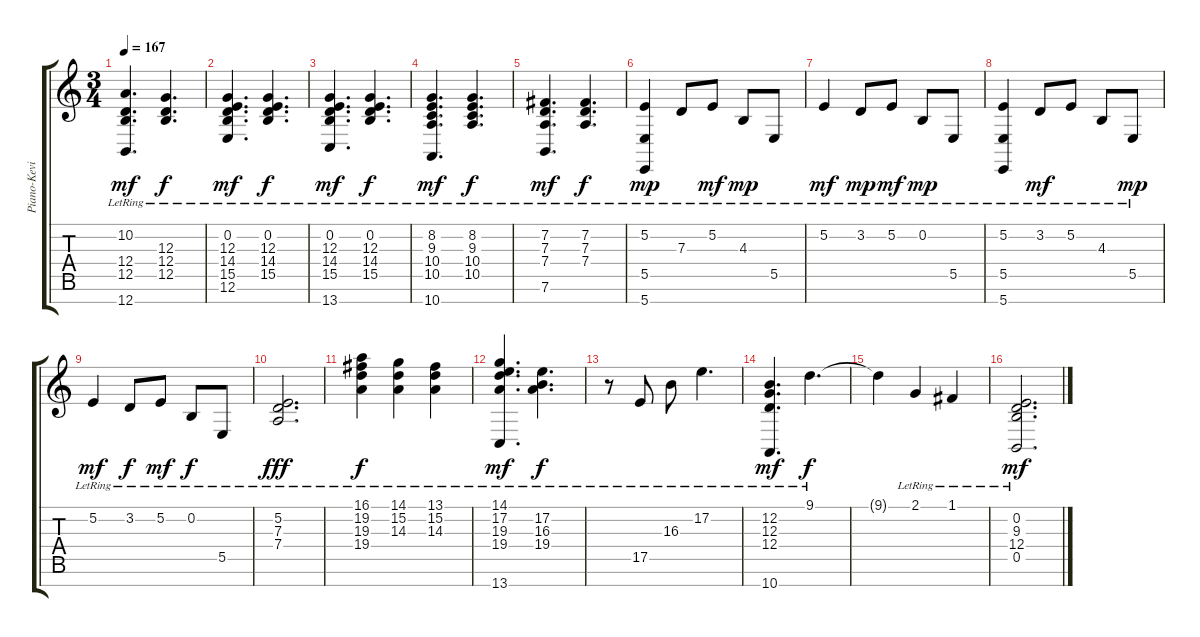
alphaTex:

\track ("Piano-Kevin Moore" "Piano-Kevi") {instrument brightacousticpiano}
\staff {score tabs}
\tuning (F4 B3 G3 D3 B2 E2 B1) {hide}
\ts (3 4)
\tempo 167
\clef g2
\ks c
(10.2{lr} 12.4{lr} 12.5{lr} 12.7{lr}).4{d dy mf} (12.3{lr} 12.4{lr} 12.5{lr}).4{d dy f} |
(0.2{lr} 12.3{lr} 14.4{lr} 15.5{lr} 12.6{lr}).4{d dy mf} (0.2{lr} 12.3{lr} 14.4{lr} 15.5{lr}).4{d dy f} |
(0.2{lr} 12.3{lr} 14.4{lr} 15.5{lr} 13.7{lr}).4{d dy mf} (0.2{lr} 12.3{lr} 14.4{lr} 15.5{lr}).4{d dy f} |
(8.2{lr} 9.3{lr} 10.4{lr} 10.5{lr} 10.7{lr}).4{d dy mf} (8.2{lr} 9.3{lr} 10.4{lr} 10.5{lr}).4{d dy f} |
(7.2{lr} 7.3{lr} 7.4{lr} 7.6{lr}).4{d dy mf} (7.2{lr} 7.3{lr} 7.4{lr}).4{d dy f} |
(5.2{lr} 5.5{lr} 5.7{lr}).4{dy mp} 7.3{lr}.8 5.2{lr}.8{dy mf} 4.3{lr}.8{dy mp} 5.5{lr}.8 |
5.2{lr}.4{dy mf} 3.2{lr}.8{dy mp} 5.2{lr}.8{dy mf} 0.2{lr}.8{dy mp} 5.5{lr}.8 |
(5.2{lr} 5.5{lr} 5.7{lr}).4 3.2{lr}.8{dy mf} 5.2{lr}.8 4.3{lr}.8 5.5{lr}.8{dy mp} |
5.2{lr}.4{dy mf} 3.2{lr}.8{dy f} 5.2{lr}.8{dy mf} 0.2{lr}.8{dy f} 5.5{lr}.8 |
(5.2{lr} 7.3{lr} 7.4{lr}).2{d dy fff} |
(16.1{lr} 19.2{lr} 19.3{lr} 19.4{lr}).4{dy f} (14.1{lr} 15.2{lr} 14.3{lr}).4 (13.1{lr} 15.2{lr} 14.3{lr}).4 |
(14.1{lr} 17.2{lr} 19.3{lr} 19.4{lr} 13.7{lr}).4{d dy mf} (17.2{lr} 16.3{lr} 19.4{lr}).4{d dy f} |
r.8 17.5{lr}.8 16.3{lr}.8 17.2{lr}.4{d} |
(12.2{lr} 12.3{lr} 12.4{lr} 10.7{lr}).4{d dy mf} 9.1{lr}.4{d dy f} |
9.1{t}.4 2.1{lr}.4 1.1{lr}.4 |
(0.2{lr} 9.3{lr} 12.4{lr} 0.5{lr}).2{d dy mf}
